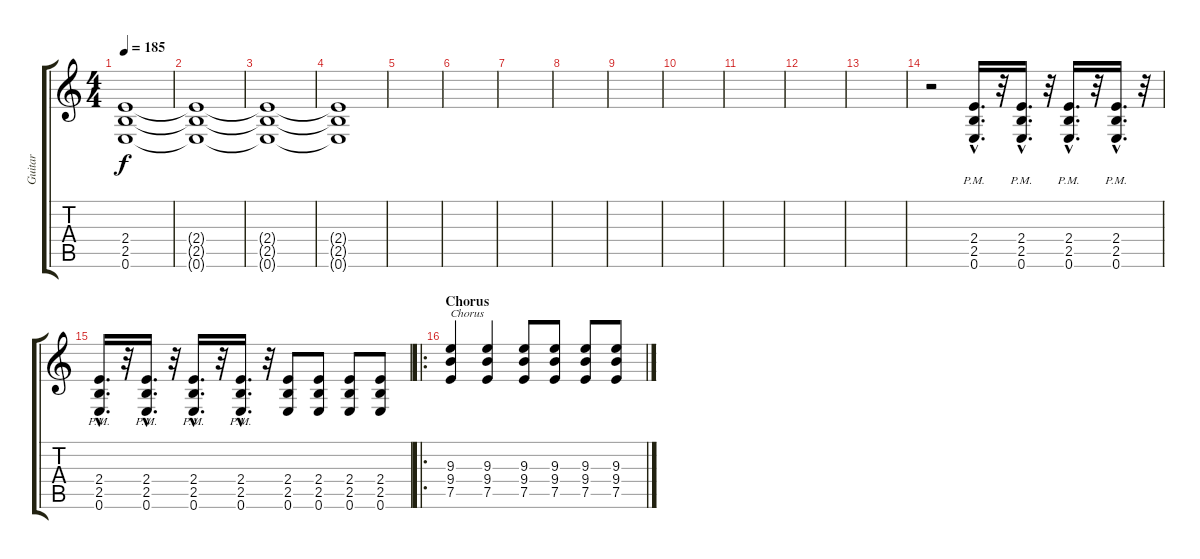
\track ("Guitar" "Guitar") {instrument distortionguitar}
\staff {score tabs}
\tuning (E4 B3 G3 D3 A2 E2) {hide}
\ts (4 4)
\tempo 185
\clef g2
\ks c
(2.4{t} 2.5{t} 0.6{t}).1{dy f} |
(2.4{t} 2.5{t} 0.6{t}).1 |
(2.4{t} 2.5{t} 0.6{t}).1 |
(2.4{t} 2.5{t} 0.6{t}).1 |
|
|
|
|
|
|
|
|
|
r.2{volume 16} (2.4{hac pm} 2.5{hac pm} 0.6{hac pm}).16{d} r.32 (2.4{hac pm} 2.5{hac pm} 0.6{hac pm}).16{d} r.32 (2.4{hac pm} 2.5{hac pm} 0.6{hac pm}).16{d} r.32 (2.4{hac pm} 2.5{hac pm} 0.6{hac pm}).16{d} r.32 |
(2.4{hac pm} 2.5{hac pm} 0.6{hac pm}).16{d} r.32 (2.4{hac pm} 2.5{hac pm} 0.6{hac pm}).16{d} r.32 (2.4{hac pm} 2.5{hac pm} 0.6{hac pm}).16{d} r.32 (2.4{hac pm} 2.5{hac pm} 0.6{hac pm}).16{d} r.32 (2.4 2.5 0.6).8 (2.4 2.5 0.6).8 (2.4 2.5 0.6).8 (2.4 2.5 0.6).8 |
\ro
\section ("" "Chorus")
(9.3 9.4 7.5).4{txt "Chorus"} (9.3 9.4 7.5).4 (9.3 9.4 7.5).8 (9.3 9.4 7.5).8 (9.3 9.4 7.5).8 (9.3 9.4 7.5).8
